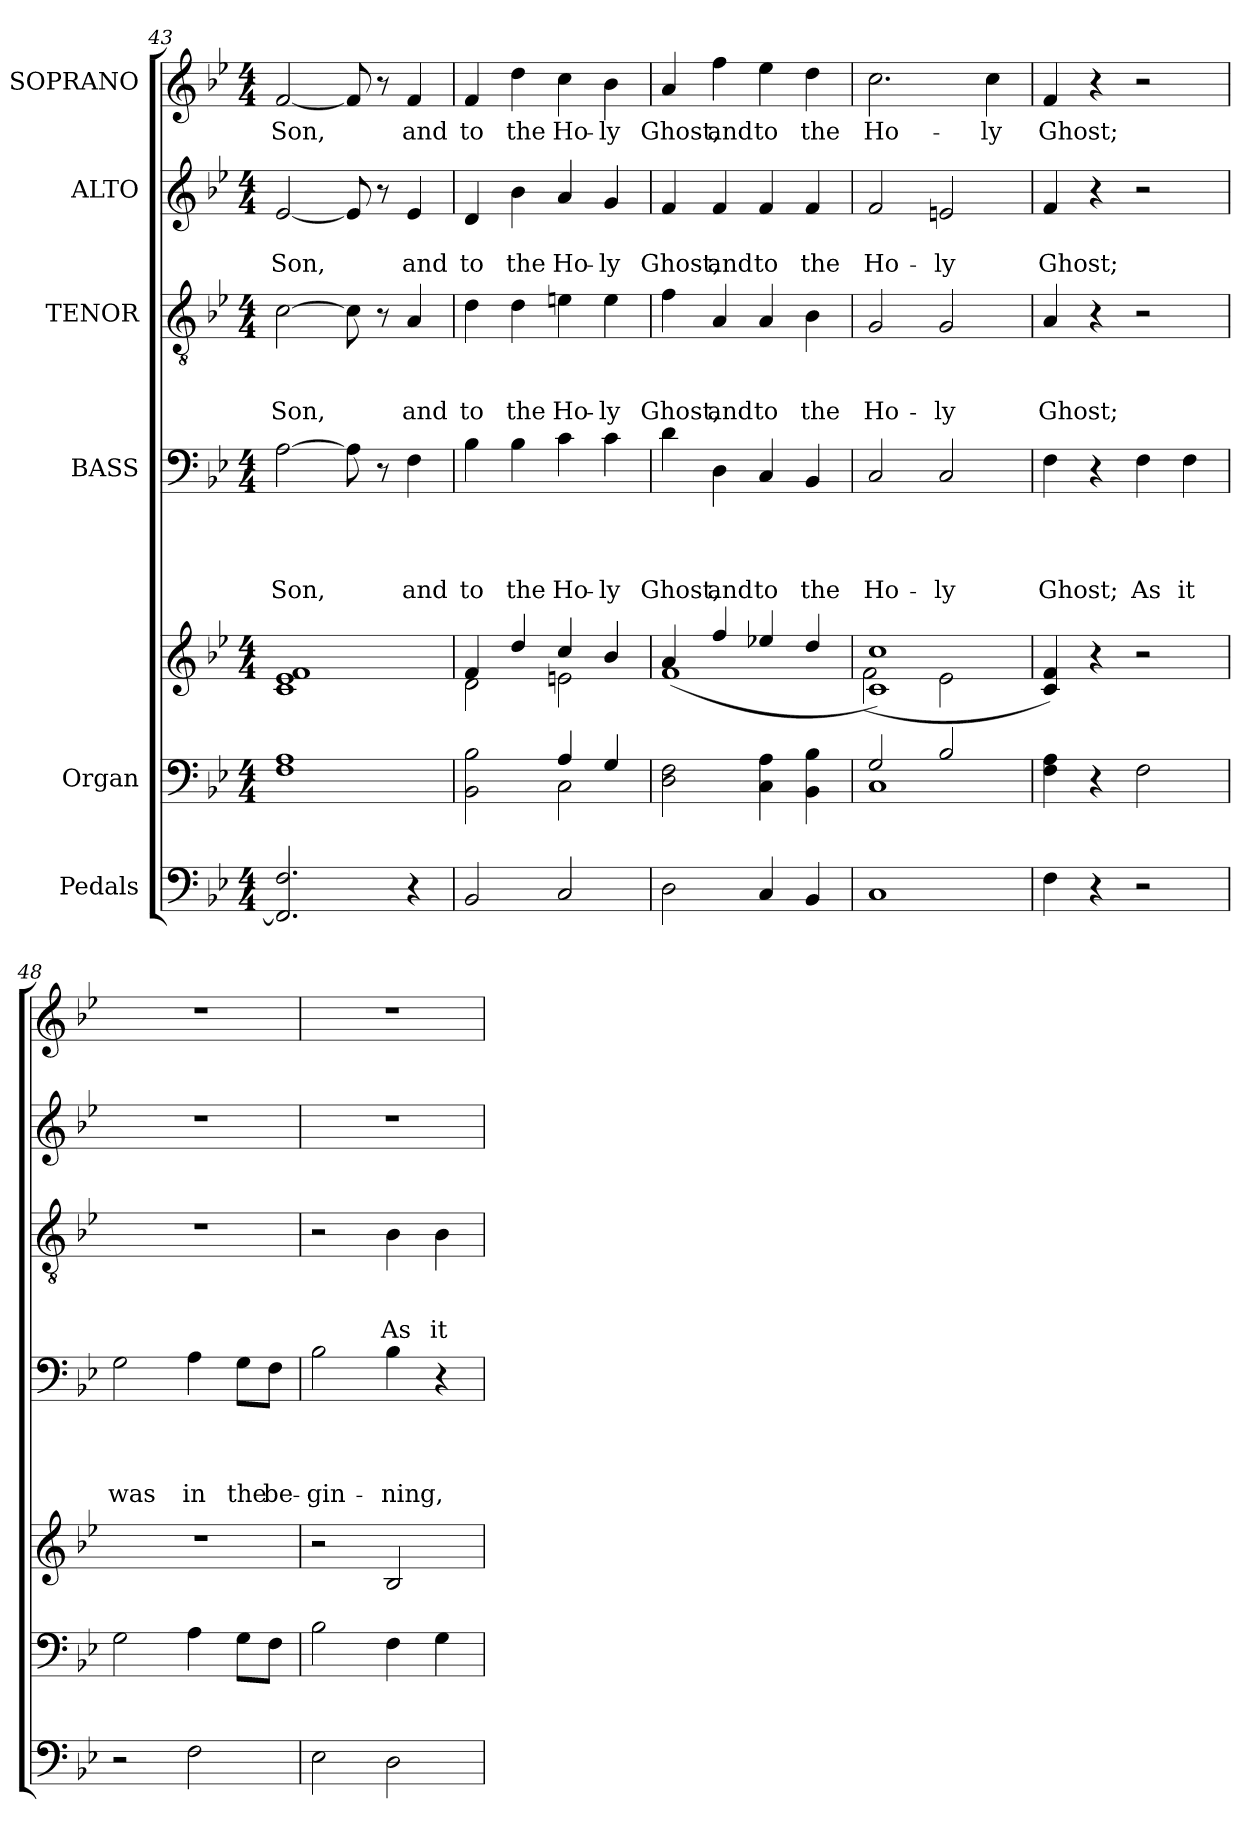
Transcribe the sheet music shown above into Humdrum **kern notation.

**kern	**kern	**kern	**kern	**text	**text	**text	**text	**kern	**text	**text	**text	**kern	**text	**text	**kern	**text
*part6	*part5	*part5	*part4	*part4	*part4	*part4	*part4	*part3	*part3	*part3	*part3	*part2	*part2	*part2	*part1	*part1
*staff7	*staff6	*staff5	*staff4	*staff4	*staff4	*staff4	*staff4	*staff3	*staff3	*staff3	*staff3	*staff2	*staff2	*staff2	*staff1	*staff1
*I"Pedals	*I"Organ	*	*I"BASS	*	*	*	*	*I"TENOR	*	*	*	*I"ALTO	*	*	*I"SOPRANO	*
*clefF4	*clefF4	*clefG2	*clefF4	*	*	*	*	*clefGv2	*	*	*	*clefG2	*	*	*clefG2	*
*k[b-e-]	*k[b-e-]	*k[b-e-]	*k[b-e-]	*	*	*	*	*k[b-e-]	*	*	*	*k[b-e-]	*	*	*k[b-e-]	*
*B-:	*B-:	*B-:	*B-:	*	*	*	*	*B-:	*	*	*	*B-:	*	*	*B-:	*
*M4/4	*M4/4	*M4/4	*M4/4	*	*	*	*	*M4/4	*	*	*	*M4/4	*	*	*M4/4	*
=43	=43	=43	=43	=43	=43	=43	=43	=43	=43	=43	=43	=43	=43	=43	=43	=43
!	!	!	!	!	!	!	!LO:LY:b	!	!	!	!LO:LY:b	!	!	!LO:LY:b	!	!LO:LY:b
2.FF/] 2.F/	1F 1A	1c 1e- 1f	[>2A\	.	.	.	Son,	[>2c\	.	.	Son,	[<2e-/	.	Son,	[<2f/	Son,
.	.	.	8A\]	.	.	.	.	8c\]	.	.	.	8e-/]	.	.	8f/]	.
.	.	.	8r	.	.	.	.	8r	.	.	.	8r	.	.	8r	.
!	!	!	!	!	!	!	!LO:LY:b	!	!	!	!LO:LY:b	!	!	!LO:LY:b	!	!LO:LY:b
4r	.	.	4F\	.	.	.	and	4A/	.	.	and	4e-/	.	and	4f/	and
=44	=44	=44	=44	=44	=44	=44	=44	=44	=44	=44	=44	=44	=44	=44	=44	=44
*	*^	*^	*	*	*	*	*	*	*	*	*	*	*	*	*	*
!	!	!	!	!	!	!	!	!	!LO:LY:b	!	!	!	!LO:LY:b	!	!	!LO:LY:b	!	!LO:LY:b
2BB-/	2ryy	2BB-\ 2B-\	4f/	2d\	4B-\	.	.	.	to	4d\	.	.	to	4d/	.	to	4f/	to
!	!	!	!	!	!	!	!	!	!LO:LY:b	!	!	!	!LO:LY:b	!	!	!LO:LY:b	!	!LO:LY:b
.	.	.	4dd/	.	4B-\	.	.	.	the	4d\	.	.	the	4b-\	.	the	4dd\	the
!	!	!	!	!	!	!	!	!	!LO:LY:b	!	!	!	!LO:LY:b	!	!	!LO:LY:b	!	!LO:LY:b
2C/	4A/	2C\	4cc/	2en\	4c\	.	.	.	Ho-	4en\	.	.	Ho-	4a/	.	Ho-	4cc\	Ho-
!	!	!	!	!	!	!	!	!	!LO:LY:b	!	!	!	!LO:LY:b	!	!	!LO:LY:b	!	!LO:LY:b
.	4G/	.	4b-/	.	4c\	.	.	.	-ly	4e\	.	.	-ly	4g/	.	-ly	4b-\	-ly
*	*v	*v	*	*	*	*	*	*	*	*	*	*	*	*	*	*	*	*
=45	=45	=45	=45	=45	=45	=45	=45	=45	=45	=45	=45	=45	=45	=45	=45	=45	=45
!	!	!	!	!	!	!	!	!LO:LY:b	!	!	!	!LO:LY:b	!	!	!LO:LY:b	!	!LO:LY:b
2D\	2D\ 2F\	4a/	(<1f	4d\	.	.	.	Ghost,	4f\	.	.	Ghost,	4f/	.	Ghost,	4a/	Ghost,
!	!	!	!	!	!	!	!	!LO:LY:b	!	!	!	!LO:LY:b	!	!	!LO:LY:b	!	!LO:LY:b
.	.	4ff/	.	4D\	.	.	.	and	4A/	.	.	and	4f/	.	and	4ff\	and
!	!	!	!	!	!	!	!	!LO:LY:b	!	!	!	!LO:LY:b	!	!	!LO:LY:b	!	!LO:LY:b
4C/	4C\ 4A\	4ee-X/	.	4C/	.	.	.	to	4A/	.	.	to	4f/	.	to	4ee-\	to
!	!	!	!	!	!	!	!	!LO:LY:b	!	!	!	!LO:LY:b	!	!	!LO:LY:b	!	!LO:LY:b
4BB-/	4BB-\ 4B-\	4dd/	.	4BB-/	.	.	.	the	4B-\	.	.	the	4f/	.	the	4dd\	the
=46	=46	=46	=46	=46	=46	=46	=46	=46	=46	=46	=46	=46	=46	=46	=46	=46	=46
*	*^	*	*	*	*	*	*	*	*	*	*	*	*	*	*	*	*
!	!	!	!	!	!	!	!	!	!LO:LY:b	!	!	!	!LO:LY:b	!	!	!LO:LY:b	!	!LO:LY:b
1C	2G/	1C	1c 1cc)	(<2f\	2C/	.	.	.	Ho-	2G/	.	.	Ho-	2f/	.	Ho-	2.cc\	Ho-
!	!	!	!	!	!	!	!	!	!LO:LY:b	!	!	!	!LO:LY:b	!	!	!LO:LY:b	!	!
.	2B-/	.	.	2e-\	2C/	.	.	.	-ly	2G/	.	.	-ly	2en/	.	-ly	.	.
!	!	!	!	!	!	!	!	!	!	!	!	!	!	!	!	!	!	!LO:LY:b
.	.	.	.	.	.	.	.	.	.	.	.	.	.	.	.	.	4cc\	-ly
*	*v	*v	*	*	*	*	*	*	*	*	*	*	*	*	*	*	*	*
*	*	*v	*v	*	*	*	*	*	*	*	*	*	*	*	*	*	*
=47	=47	=47	=47	=47	=47	=47	=47	=47	=47	=47	=47	=47	=47	=47	=47	=47
!	!	!	!	!	!	!	!LO:LY:b	!	!	!	!LO:LY:b	!	!	!LO:LY:b	!	!LO:LY:b
4F\	4F\ 4A\	4c/ 4f/)	4F\	.	.	.	Ghost;	4A/	.	.	Ghost;	4f/	.	Ghost;	4f/	Ghost;
4r	4r	4r	4r	.	.	.	.	4r	.	.	.	4r	.	.	4r	.
!	!	!	!	!	!	!	!LO:LY:b	!	!	!	!	!	!	!	!	!
2r	2F\	2r	4F\	.	.	.	As	2r	.	.	.	2r	.	.	2r	.
!	!	!	!	!	!	!	!LO:LY:b	!	!	!	!	!	!	!	!	!
.	.	.	4F\	.	.	.	it	.	.	.	.	.	.	.	.	.
!!LO:PB:g=z
=48	=48	=48	=48	=48	=48	=48	=48	=48	=48	=48	=48	=48	=48	=48	=48	=48
!	!	!	!	!	!	!	!LO:LY:b	!	!	!	!	!	!	!	!	!
2r	2G\	1r	2G\	.	.	.	was	1r	.	.	.	1r	.	.	1r	.
!	!	!	!	!	!	!	!LO:LY:b	!	!	!	!	!	!	!	!	!
2F\	4A\	.	4A\	.	.	.	in	.	.	.	.	.	.	.	.	.
!	!	!	!	!	!	!	!LO:LY:b	!	!	!	!	!	!	!	!	!
.	8G\L	.	8G\L	.	.	.	the	.	.	.	.	.	.	.	.	.
!	!	!	!	!	!	!	!LO:LY:b	!	!	!	!	!	!	!	!	!
.	8F\J	.	8F\J	.	.	.	be-	.	.	.	.	.	.	.	.	.
=49	=49	=49	=49	=49	=49	=49	=49	=49	=49	=49	=49	=49	=49	=49	=49	=49
!	!	!	!	!	!	!	!LO:LY:b	!	!	!	!	!	!	!	!	!
2E-\	2B-\	2r	2B-\	.	.	.	-gin-	2r	.	.	.	1r	.	.	1r	.
!	!	!	!	!	!	!	!LO:LY:b	!	!	!	!LO:LY:b	!	!	!	!	!
2D\	4F\	2B-/	4B-\	.	.	.	-ning,	4B-\	.	.	As	.	.	.	.	.
!	!	!	!	!	!	!	!	!	!	!	!LO:LY:b	!	!	!	!	!
.	4G\	.	4r	.	.	.	.	4B-\	.	.	it	.	.	.	.	.
=	=	=	=	=	=	=	=	=	=	=	=	=	=	=	=	=
*-	*-	*-	*-	*-	*-	*-	*-	*-	*-	*-	*-	*-	*-	*-	*-	*-
